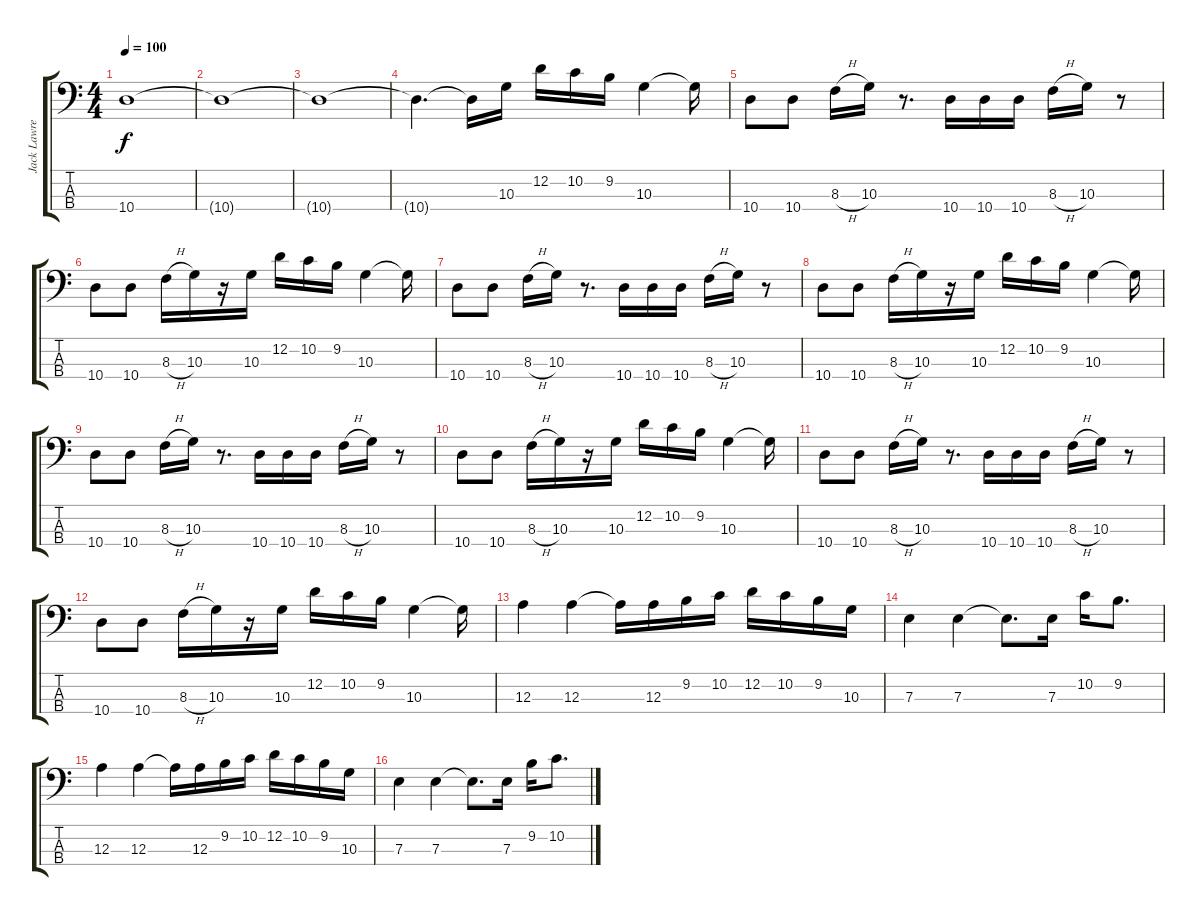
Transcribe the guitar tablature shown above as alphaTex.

\track ("Jack Lawrence" "Jack Lawre") {instrument electricbassfinger}
\staff {score tabs}
\tuning (G2 D2 A1 E1) {hide}
\ts (4 4)
\tempo 100
\clef f4
\ks c
10.4.1{dy f instrument electricbassfinger} |
10.4{t}.1 |
10.4{t}.1 |
10.4{t}.4{d} 10.4{t}.16 10.3.16 12.2.16 10.2.16 9.2.16 10.3.4 10.3{t}.16 |
10.4.8 10.4.8 8.3{h}.16 10.3.16 r.8{d} 10.4.16 10.4.16 10.4.16 8.3{h}.16 10.3.16 r.8 |
10.4.8 10.4.8 8.3{h}.16 10.3.16 r.16 10.3.16 12.2.16 10.2.16 9.2.16 10.3.4 10.3{t}.16 |
10.4.8 10.4.8 8.3{h}.16 10.3.16 r.8{d} 10.4.16 10.4.16 10.4.16 8.3{h}.16 10.3.16 r.8 |
10.4.8 10.4.8 8.3{h}.16 10.3.16 r.16 10.3.16 12.2.16 10.2.16 9.2.16 10.3.4 10.3{t}.16 |
10.4.8 10.4.8 8.3{h}.16 10.3.16 r.8{d} 10.4.16 10.4.16 10.4.16 8.3{h}.16 10.3.16 r.8 |
10.4.8 10.4.8 8.3{h}.16 10.3.16 r.16 10.3.16 12.2.16 10.2.16 9.2.16 10.3.4 10.3{t}.16 |
10.4.8 10.4.8 8.3{h}.16 10.3.16 r.8{d} 10.4.16 10.4.16 10.4.16 8.3{h}.16 10.3.16 r.8 |
10.4.8 10.4.8 8.3{h}.16 10.3.16 r.16 10.3.16 12.2.16 10.2.16 9.2.16 10.3.4 10.3{t}.16 |
12.3.4 12.3.4 12.3{t}.16 12.3.16 9.2.16 10.2.16 12.2.16 10.2.16 9.2.16 10.3.16 |
7.3.4 7.3.4 7.3{t}.8{d} 7.3.16 10.2.16 9.2.8{d} |
12.3.4 12.3.4 12.3{t}.16 12.3.16 9.2.16 10.2.16 12.2.16 10.2.16 9.2.16 10.3.16 |
7.3.4 7.3.4 7.3{t}.8{d} 7.3.16 9.2.16 10.2.8{d}
